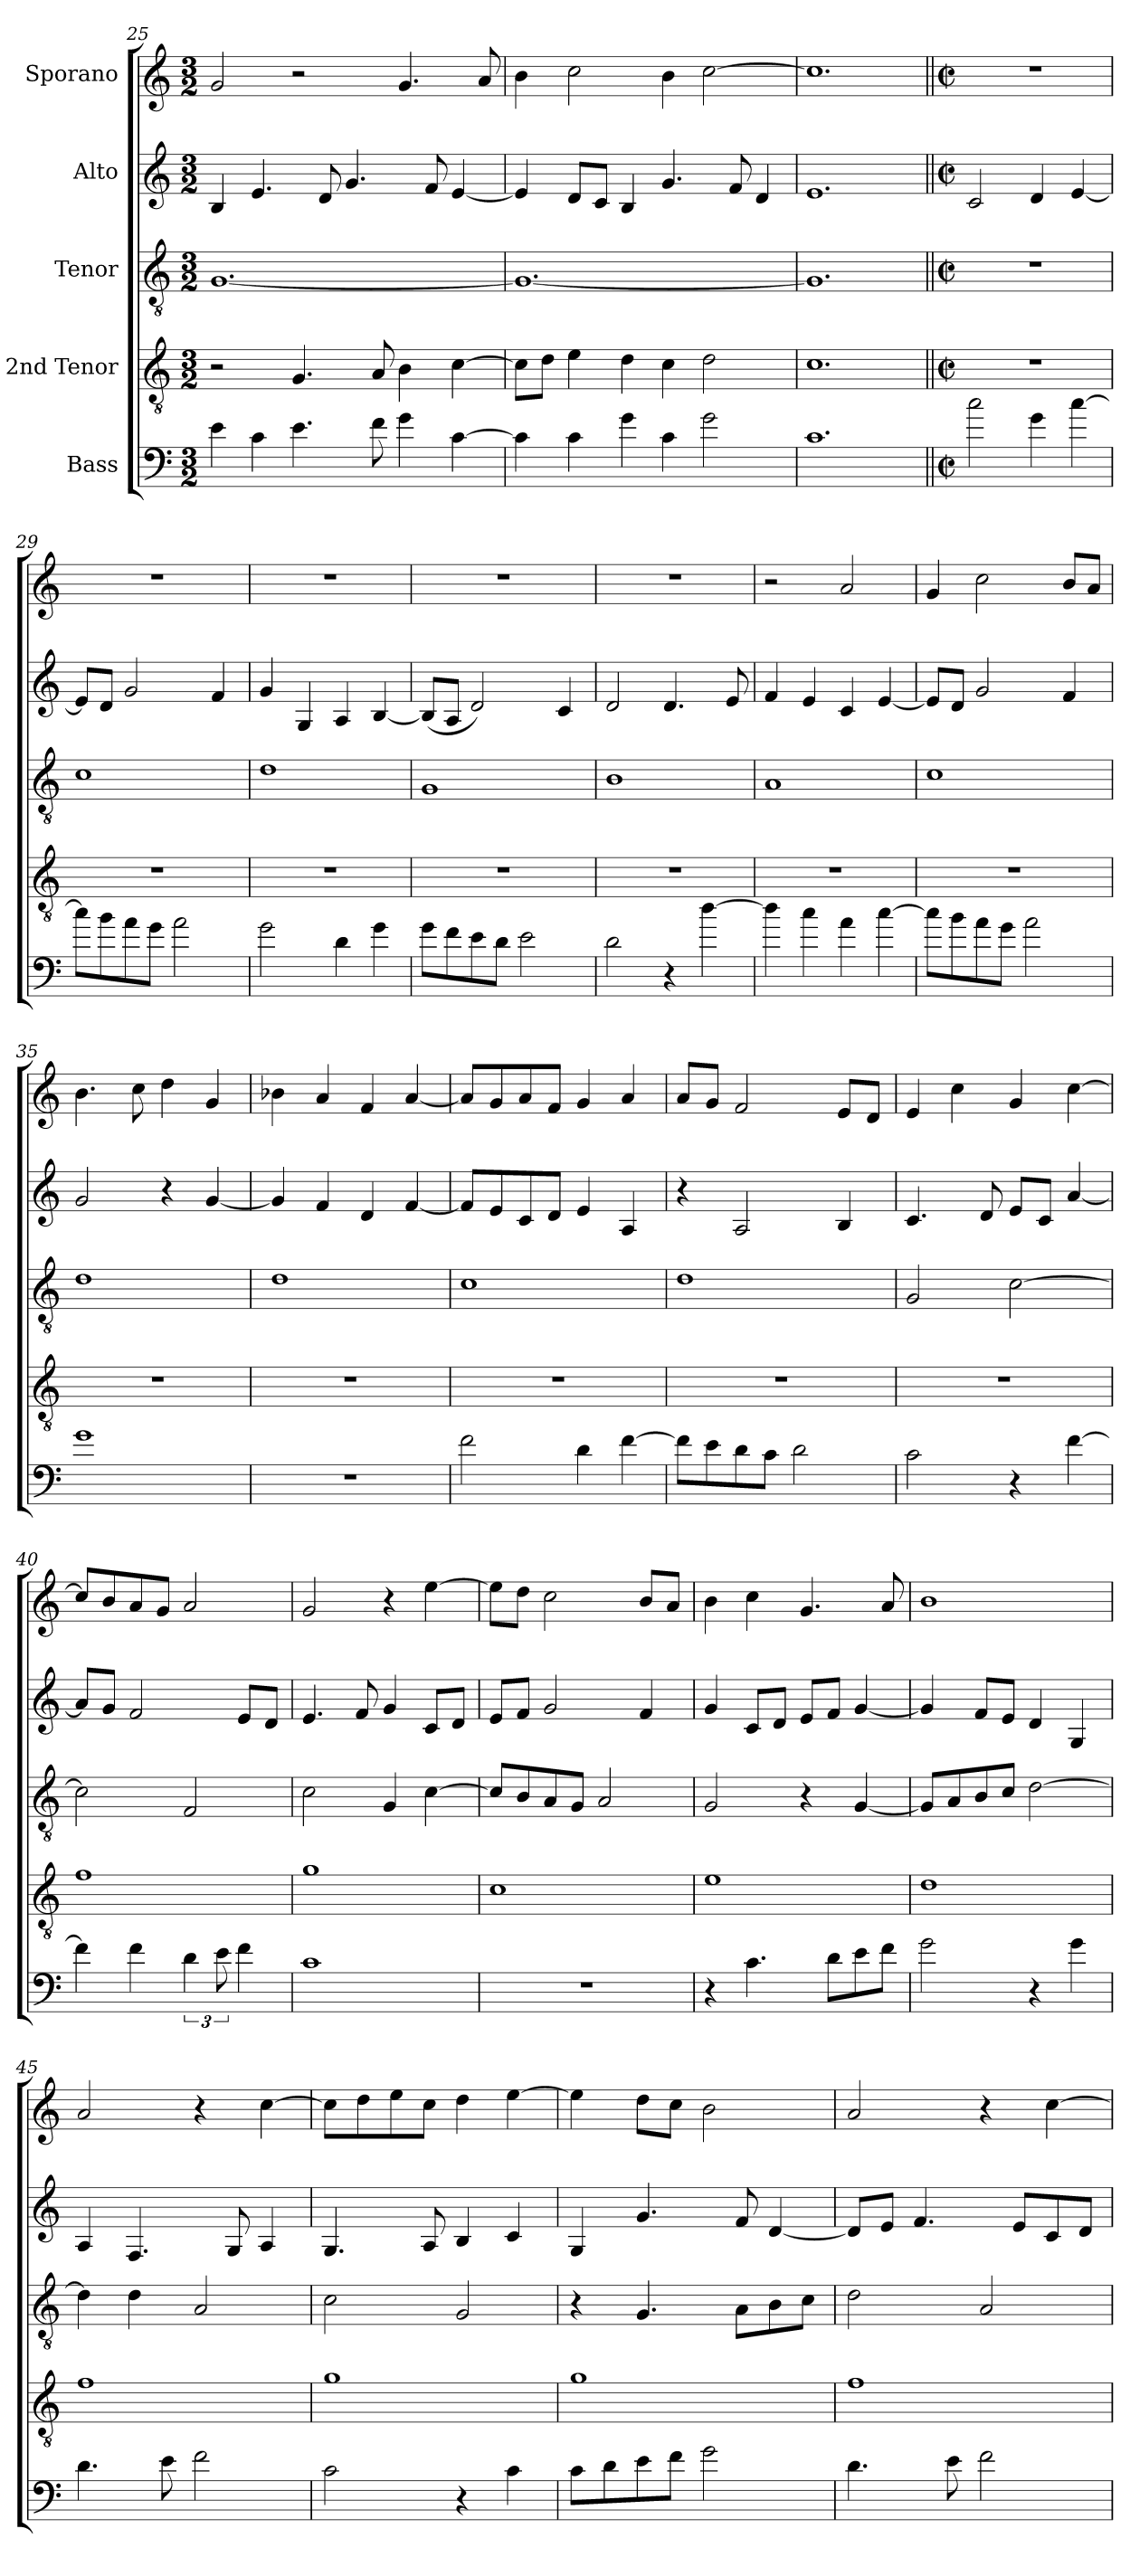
**kern	**kern	**kern	**kern	**kern
*part5	*part4	*part3	*part2	*part1
*staff5	*staff4	*staff3	*staff2	*staff1
*I"Bass	*I"2nd Tenor	*I"Tenor	*I"Alto	*I"Sporano
*clefF4	*clefGv2	*clefGv2	*clefG2	*clefG2
*ITrd7c12	*	*	*	*
*k[]	*k[]	*k[]	*k[]	*k[]
*C:	*C:	*C:	*C:	*C:
*M3/2	*M3/2	*M3/2	*M3/2	*M3/2
=25	=25	=25	=25	=25
4E\	2r	[<1.G	4B/	2g/
4C\	.	.	4.e/	.
4.E\	4.G/	.	.	2r
.	.	.	8d/	.
.	.	.	4.g/	.
8F\	8A/	.	.	.
4G\	4B\	.	.	4.g/
.	.	.	8f/	.
[<4C\	[<4c\	.	[<4e/	.
.	.	.	.	8a</
!!LO:LB:g=z
=26	=26	=26	=26	=26
4C\]	8c\L]	1.G_	4e/]	4b\
.	8d\J	.	.	.
4C\	4e\	.	8d/L	2cc\
.	.	.	8c/J	.
4G\	4d\	.	4B/	.
4C\	4c\	.	4.g/	4b\
2G\	2d\	.	.	[>2cc\
.	.	.	8f/	.
.	.	.	4d/	.
=27	=27	=27	=27	=27
1.C	1.c	1.G]	1.e	1.cc]
=28||	=28||	=28||	=28||	=28||
*M2/2	*M2/2	*M2/2	*M2/2	*M2/2
*met(c|)	*met(c|)	*met(c|)	*met(c|)	*met(c|)
2c\	1r	1r	2c/	1r
4G\	.	.	4d/	.
[>4c\	.	.	[<4e/	.
=29	=29	=29	=29	=29
8c\L]	1r	1c	8e/L]	1r
8B\	.	.	8d/J	.
8A\	.	.	2g/	.
8G\J	.	.	.	.
2A\	.	.	.	.
.	.	.	4f/	.
=30	=30	=30	=30	=30
2G\	1r	1d	4g/	1r
.	.	.	4G/	.
4D\	.	.	4A/	.
4G\	.	.	[>4B/	.
!!LO:PB:g=z
=31	=31	=31	=31	=31
8G\L	1r	1G	(>8B/L]	1r
8F\	.	.	8A/J	.
8E\	.	.	2d/)	.
8D\J	.	.	.	.
2E\	.	.	.	.
.	.	.	4c/	.
=32	=32	=32	=32	=32
2D\	1r	1B	2d/	1r
4r	.	.	4.d/	.
[>4d\	.	.	.	.
.	.	.	8e/	.
=33	=33	=33	=33	=33
4d\]	1r	1A	4f/	2r
4c\	.	.	4e/	.
4A\	.	.	4c/	2a/
[>4c\	.	.	[<4e/	.
=34	=34	=34	=34	=34
8c\L]	1r	1c	8e/L]	4g/
8B\	.	.	8d/J	.
8A\	.	.	2g/	2cc\
8G\J	.	.	.	.
2A\	.	.	.	.
.	.	.	4f/	8b/L
.	.	.	.	8a/J
=35	=35	=35	=35	=35
1G	1r	1d	2g/	4.b\
.	.	.	.	8cc\
.	.	.	4r	4dd\
.	.	.	[<4g/	4g/
=36	=36	=36	=36	=36
1r	1r	1d	4g/]	4b-X\
.	.	.	4f/	4a/
.	.	.	4d/	4f/
.	.	.	[<4f/	[<4a/
!!LO:LB:g=z
=37	=37	=37	=37	=37
2F\	1r	1c	8f/L]	8a/L]
.	.	.	8e/	8g/
.	.	.	8c/	8a/
.	.	.	8d/J	8f/J
4D\	.	.	4e/	4g/
[>4F\	.	.	4A/	4a/
=38	=38	=38	=38	=38
8F\L]	1r	1d	4r	8a/L
8E\	.	.	.	8g/J
8D\	.	.	2A/	2f/
8C\J	.	.	.	.
2D\	.	.	.	.
.	.	.	4B/	8e/L
.	.	.	.	8d/J
=39	=39	=39	=39	=39
2C\	1r	2G/	4.c/	4e/
.	.	.	.	4cc\
.	.	.	8d/	.
4r	.	[>2c\	8e/L	4g/
.	.	.	8c/J	.
[>4F\	.	.	[<4a/	[>4cc\
=40	=40	=40	=40	=40
4F\]	1f	2c\]	8a/L]	8cc/L]
.	.	.	8g/J	8b/
4F\	.	.	2f/	8a/
.	.	.	.	8g/J
6D\	.	2F/	.	2a/
12E\	.	.	.	.
4F\	.	.	8e/L	.
.	.	.	8d/J	.
=41	=41	=41	=41	=41
1C	1g	2c\	4.e/	2g/
.	.	.	8f/	.
.	.	4G/	4g/	4r
.	.	[>4c\	8c/L	[>4ee\
.	.	.	8d/J	.
!!LO:PB:g=z
=42	=42	=42	=42	=42
1r	1c	8c/L]	8e/L	8ee\L]
.	.	8B/	8f/J	8dd\J
.	.	8A/	2g/	2cc\
.	.	8G/J	.	.
.	.	2A/	.	.
.	.	.	4f/	8b/L
.	.	.	.	8a/J
=43	=43	=43	=43	=43
4r	1e	2G/	4g/	4b\
4.C\	.	.	8c/L	4cc\
.	.	.	8d/J	.
.	.	4r	8e/L	4.g/
8D\L	.	.	8f/J	.
8E\	.	[<4G/	[<4g/	.
8F\J	.	.	.	8a/
=44	=44	=44	=44	=44
2G\	1d	8G/L]	4g/]	1b
.	.	8A/	.	.
.	.	8B/	8f/L	.
.	.	8c/J	8e/J	.
4r	.	[>2d\	4d/	.
4G\	.	.	4G/	.
=45	=45	=45	=45	=45
4.D\	1f	4d\]	4A/	2a/
.	.	4d\	4.F/	.
8E\	.	.	.	.
2F\	.	2A/	.	4r
.	.	.	8G/	.
.	.	.	4A/	[>4cc\
=46	=46	=46	=46	=46
2C\	1g	2c\	4.G/	8cc\L]
.	.	.	.	8dd\
.	.	.	.	8ee\
.	.	.	8A/	8cc\J
4r	.	2G/	4B/	4dd\
4C\	.	.	4c/	[<4ee\
!!LO:LB:g=z
=47	=47	=47	=47	=47
8C\L	1g	4r	4G/	4ee\]
8D\	.	.	.	.
8E\	.	4.G/	4.g/	8dd\L
8F\J	.	.	.	8cc\J
2G\	.	.	.	2b\
.	.	8A\L	8f/	.
.	.	8B\	[<4d/	.
.	.	8c\J	.	.
=48	=48	=48	=48	=48
4.D\	1f	2d\	8d/L]	2a/
.	.	.	8e/J	.
.	.	.	4.f/	.
8E\	.	.	.	.
2F\	.	2A/	.	4r
.	.	.	8e/L	.
.	.	.	8c/	[>4cc\
.	.	.	8d/J	.
=	=	=	=	=
*-	*-	*-	*-	*-
